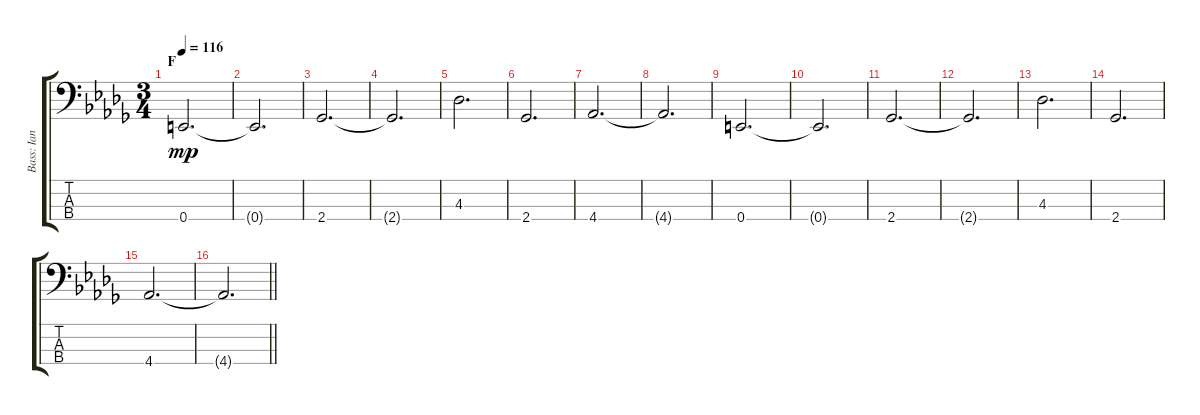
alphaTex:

\track ("Bass: Ian" "Bass: Ian") {instrument acousticbass}
\staff {score tabs}
\tuning (G2 D2 A1 E1) {hide}
\ts (3 4)
\section ("" "F")
\tempo 116
\clef f4
\ks db
0.4.2{d dy mp} |
0.4{t}.2{d} |
2.4.2{d} |
2.4{t}.2{d} |
4.3.2{d} |
2.4.2{d} |
4.4.2{d} |
4.4{t}.2{d} |
0.4.2{d} |
0.4{t}.2{d} |
2.4.2{d} |
2.4{t}.2{d} |
4.3.2{d} |
2.4.2{d} |
4.4.2{d} |
\barLineRight lightlight
4.4{t}.2{d}
